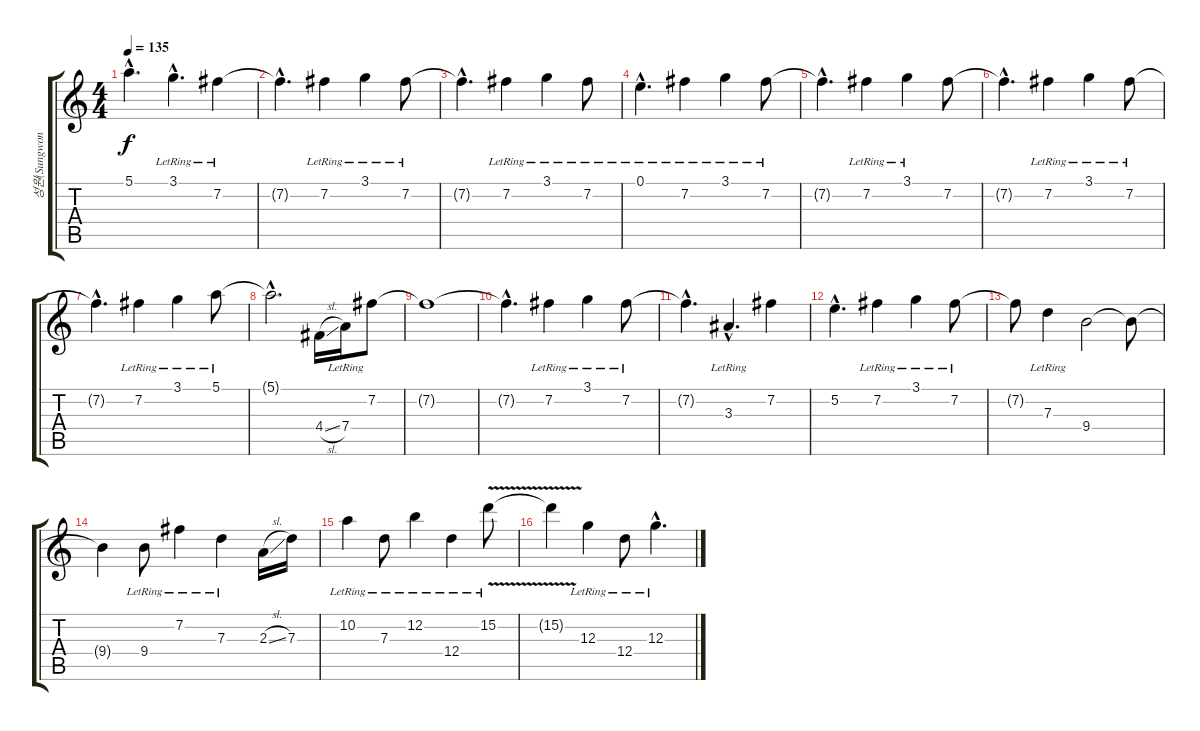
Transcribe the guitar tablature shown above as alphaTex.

\track ("성원(Sungwon)" "성원(Sungwon") {instrument distortionguitar}
\staff {score tabs}
\tuning (E4 B3 G3 D3 A2 E2) {hide}
\ts (4 4)
\tempo 135
\clef g2
\ks c
5.1{hac}.4{d dy f} 3.1{hac lr}.4{d} 7.2{lr}.4 |
7.2{hac t}.4{d} 7.2{lr}.4 3.1{lr}.4 7.2{lr}.8 |
7.2{hac t}.4{d} 7.2{lr}.4 3.1{lr}.4 7.2{lr}.8 |
0.1{hac lr}.4{d} 7.2{lr}.4 3.1{lr}.4 7.2{lr}.8 |
7.2{hac t}.4{d} 7.2{lr}.4 3.1{lr}.4 7.2.8 |
7.2{hac t}.4{d} 7.2{lr}.4 3.1{lr}.4 7.2{lr}.8 |
7.2{hac t}.4{d} 7.2{lr}.4 3.1{lr}.4 5.1{lr}.8 |
5.1{hac t}.2{d} 4.4{sl}.16 7.4{lr}.16 7.2.8 |
7.2{t}.1 |
7.2{hac t}.4{d} 7.2{lr}.4 3.1{lr}.4 7.2{lr}.8 |
7.2{hac t}.4{d} 3.3{hac lr}.4{d} 7.2.4 |
5.2{hac}.4{d} 7.2{lr}.4 3.1{lr}.4 7.2{lr}.8 |
7.2{t}.8 7.3{lr}.4 9.4.2 9.4{t}.8 |
9.4{t}.4 9.4{lr}.8 7.2{lr}.4 7.3{lr}.4 2.3{sl}.16 7.3.16 |
10.2{lr}.4 7.3{lr}.8 12.2{lr}.4 12.4{lr}.4 15.2{v lr}.8 |
15.2{t}.4 12.3{lr}.4 12.4{lr}.8 12.3{hac lr}.4{d}
